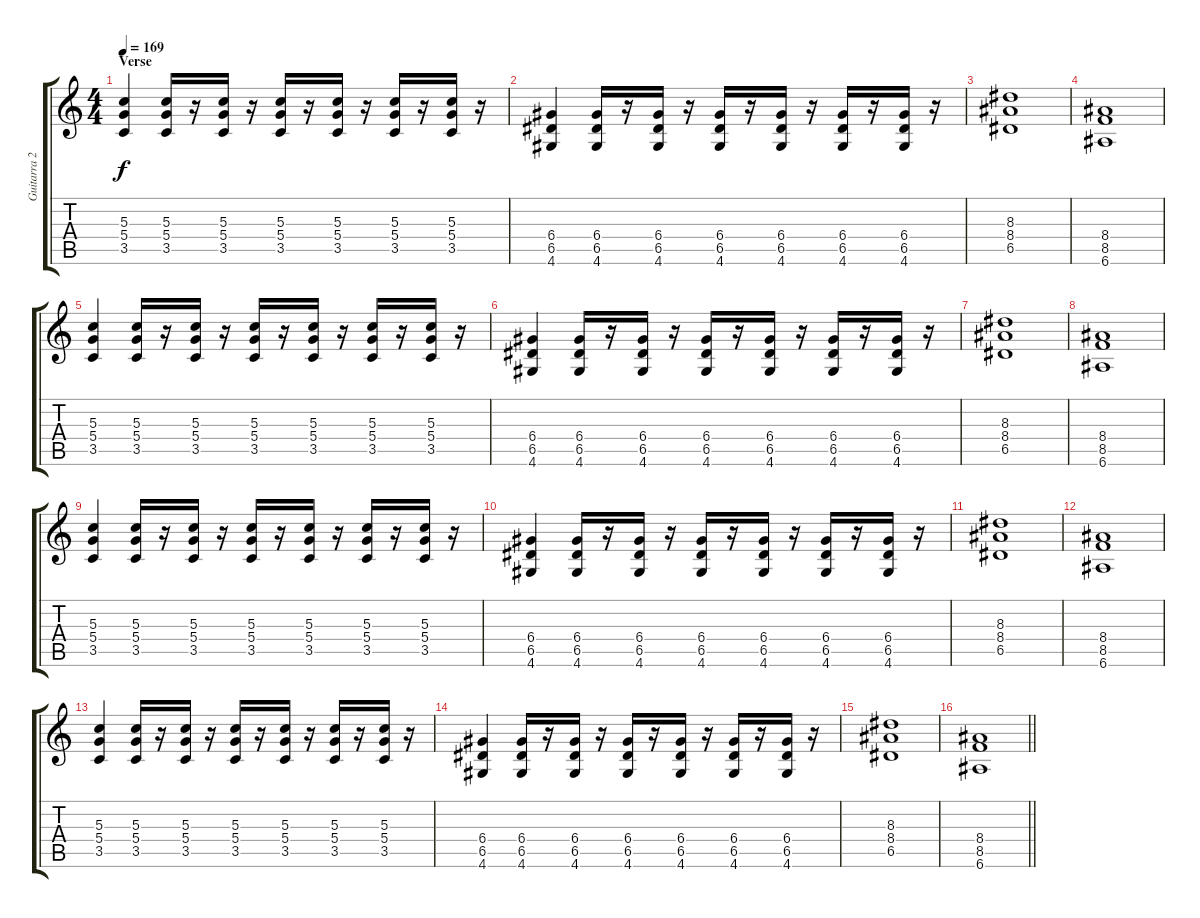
\track ("Guitarra 2 - Erik" "Guitarra 2") {instrument distortionguitar}
\staff {score tabs}
\tuning (E4 B3 G3 D3 A2 E2) {hide}
\ts (4 4)
\section ("" "Verse")
\tempo 169
\clef g2
\ks c
(5.3 5.4 3.5).4{dy f} (5.3 5.4 3.5).16 r.16 (5.3 5.4 3.5).16 r.16 (5.3 5.4 3.5).16 r.16 (5.3 5.4 3.5).16 r.16 (5.3 5.4 3.5).16 r.16 (5.3 5.4 3.5).16 r.16 |
(6.4 6.5 4.6).4 (6.4 6.5 4.6).16 r.16 (6.4 6.5 4.6).16 r.16 (6.4 6.5 4.6).16 r.16 (6.4 6.5 4.6).16 r.16 (6.4 6.5 4.6).16 r.16 (6.4 6.5 4.6).16 r.16 |
(8.3 8.4 6.5).1 |
(8.4 8.5 6.6).1 |
(5.3 5.4 3.5).4 (5.3 5.4 3.5).16 r.16 (5.3 5.4 3.5).16 r.16 (5.3 5.4 3.5).16 r.16 (5.3 5.4 3.5).16 r.16 (5.3 5.4 3.5).16 r.16 (5.3 5.4 3.5).16 r.16 |
(6.4 6.5 4.6).4 (6.4 6.5 4.6).16 r.16 (6.4 6.5 4.6).16 r.16 (6.4 6.5 4.6).16 r.16 (6.4 6.5 4.6).16 r.16 (6.4 6.5 4.6).16 r.16 (6.4 6.5 4.6).16 r.16 |
(8.3 8.4 6.5).1 |
(8.4 8.5 6.6).1 |
(5.3 5.4 3.5).4 (5.3 5.4 3.5).16 r.16 (5.3 5.4 3.5).16 r.16 (5.3 5.4 3.5).16 r.16 (5.3 5.4 3.5).16 r.16 (5.3 5.4 3.5).16 r.16 (5.3 5.4 3.5).16 r.16 |
(6.4 6.5 4.6).4 (6.4 6.5 4.6).16 r.16 (6.4 6.5 4.6).16 r.16 (6.4 6.5 4.6).16 r.16 (6.4 6.5 4.6).16 r.16 (6.4 6.5 4.6).16 r.16 (6.4 6.5 4.6).16 r.16 |
(8.3 8.4 6.5).1 |
(8.4 8.5 6.6).1 |
(5.3 5.4 3.5).4 (5.3 5.4 3.5).16 r.16 (5.3 5.4 3.5).16 r.16 (5.3 5.4 3.5).16 r.16 (5.3 5.4 3.5).16 r.16 (5.3 5.4 3.5).16 r.16 (5.3 5.4 3.5).16 r.16 |
(6.4 6.5 4.6).4 (6.4 6.5 4.6).16 r.16 (6.4 6.5 4.6).16 r.16 (6.4 6.5 4.6).16 r.16 (6.4 6.5 4.6).16 r.16 (6.4 6.5 4.6).16 r.16 (6.4 6.5 4.6).16 r.16 |
(8.3 8.4 6.5).1 |
\barLineRight lightlight
(8.4 8.5 6.6).1
